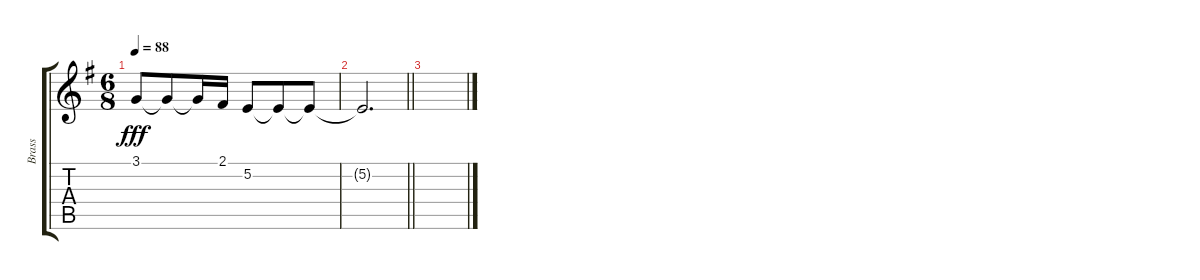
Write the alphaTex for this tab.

\track ("Brass" "Brass") {instrument frenchhorn}
\staff {score tabs}
\tuning (E4 B3 G3 D3 A2 E2) {hide}
\ts (6 8)
\tempo 88
\clef g2
\ks eminor
3.1.8{dy fff} 3.1{t}.8 3.1{t}.16 2.1.16 5.2.8 5.2{t}.8 5.2{t}.8 |
\barLineRight lightlight
5.2{t}.2{d} |
\section ("" "")
